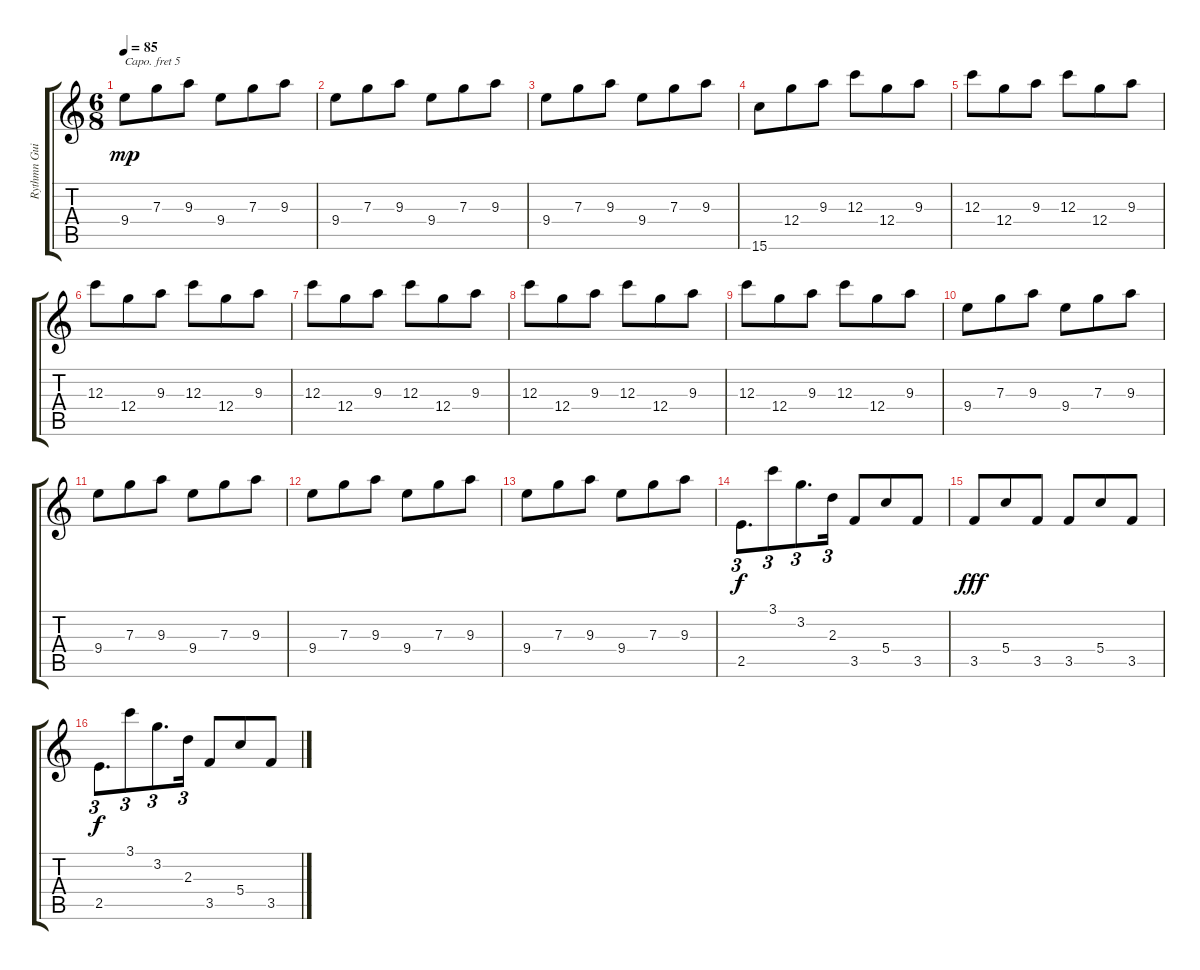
\track ("Rythmn Guitar" "Rythmn Gui") {instrument electricguitarclean}
\staff {score tabs}
\capo 5
\tuning (E4 B3 G3 D3 A2 E2) {hide}
\ts (6 8)
\tempo 85
\clef g2
\ks c
9.4.8{dy mp} 7.3.8 9.3.8 9.4.8 7.3.8 9.3.8 |
9.4.8 7.3.8 9.3.8 9.4.8 7.3.8 9.3.8 |
9.4.8 7.3.8 9.3.8 9.4.8 7.3.8 9.3.8 |
15.6.8 12.4.8 9.3.8 12.3.8 12.4.8 9.3.8 |
12.3.8 12.4.8 9.3.8 12.3.8 12.4.8 9.3.8 |
12.3.8 12.4.8 9.3.8 12.3.8 12.4.8 9.3.8 |
12.3.8 12.4.8 9.3.8 12.3.8 12.4.8 9.3.8 |
12.3.8 12.4.8 9.3.8 12.3.8 12.4.8 9.3.8 |
12.3.8 12.4.8 9.3.8 12.3.8 12.4.8 9.3.8 |
9.4.8 7.3.8 9.3.8 9.4.8 7.3.8 9.3.8 |
9.4.8 7.3.8 9.3.8 9.4.8 7.3.8 9.3.8 |
9.4.8 7.3.8 9.3.8 9.4.8 7.3.8 9.3.8 |
9.4.8 7.3.8 9.3.8 9.4.8 7.3.8 9.3.8 |
2.5.8{d tu (3 2) dy f} 3.1.8{tu (3 2)} 3.2.8{d tu (3 2)} 2.3.16{tu (3 2)} 3.5.8 5.4.8 3.5.8 |
3.5.8{dy fff} 5.4.8 3.5.8 3.5.8 5.4.8 3.5.8 |
2.5.8{d tu (3 2) dy f} 3.1.8{tu (3 2)} 3.2.8{d tu (3 2)} 2.3.16{tu (3 2)} 3.5.8 5.4.8 3.5.8
